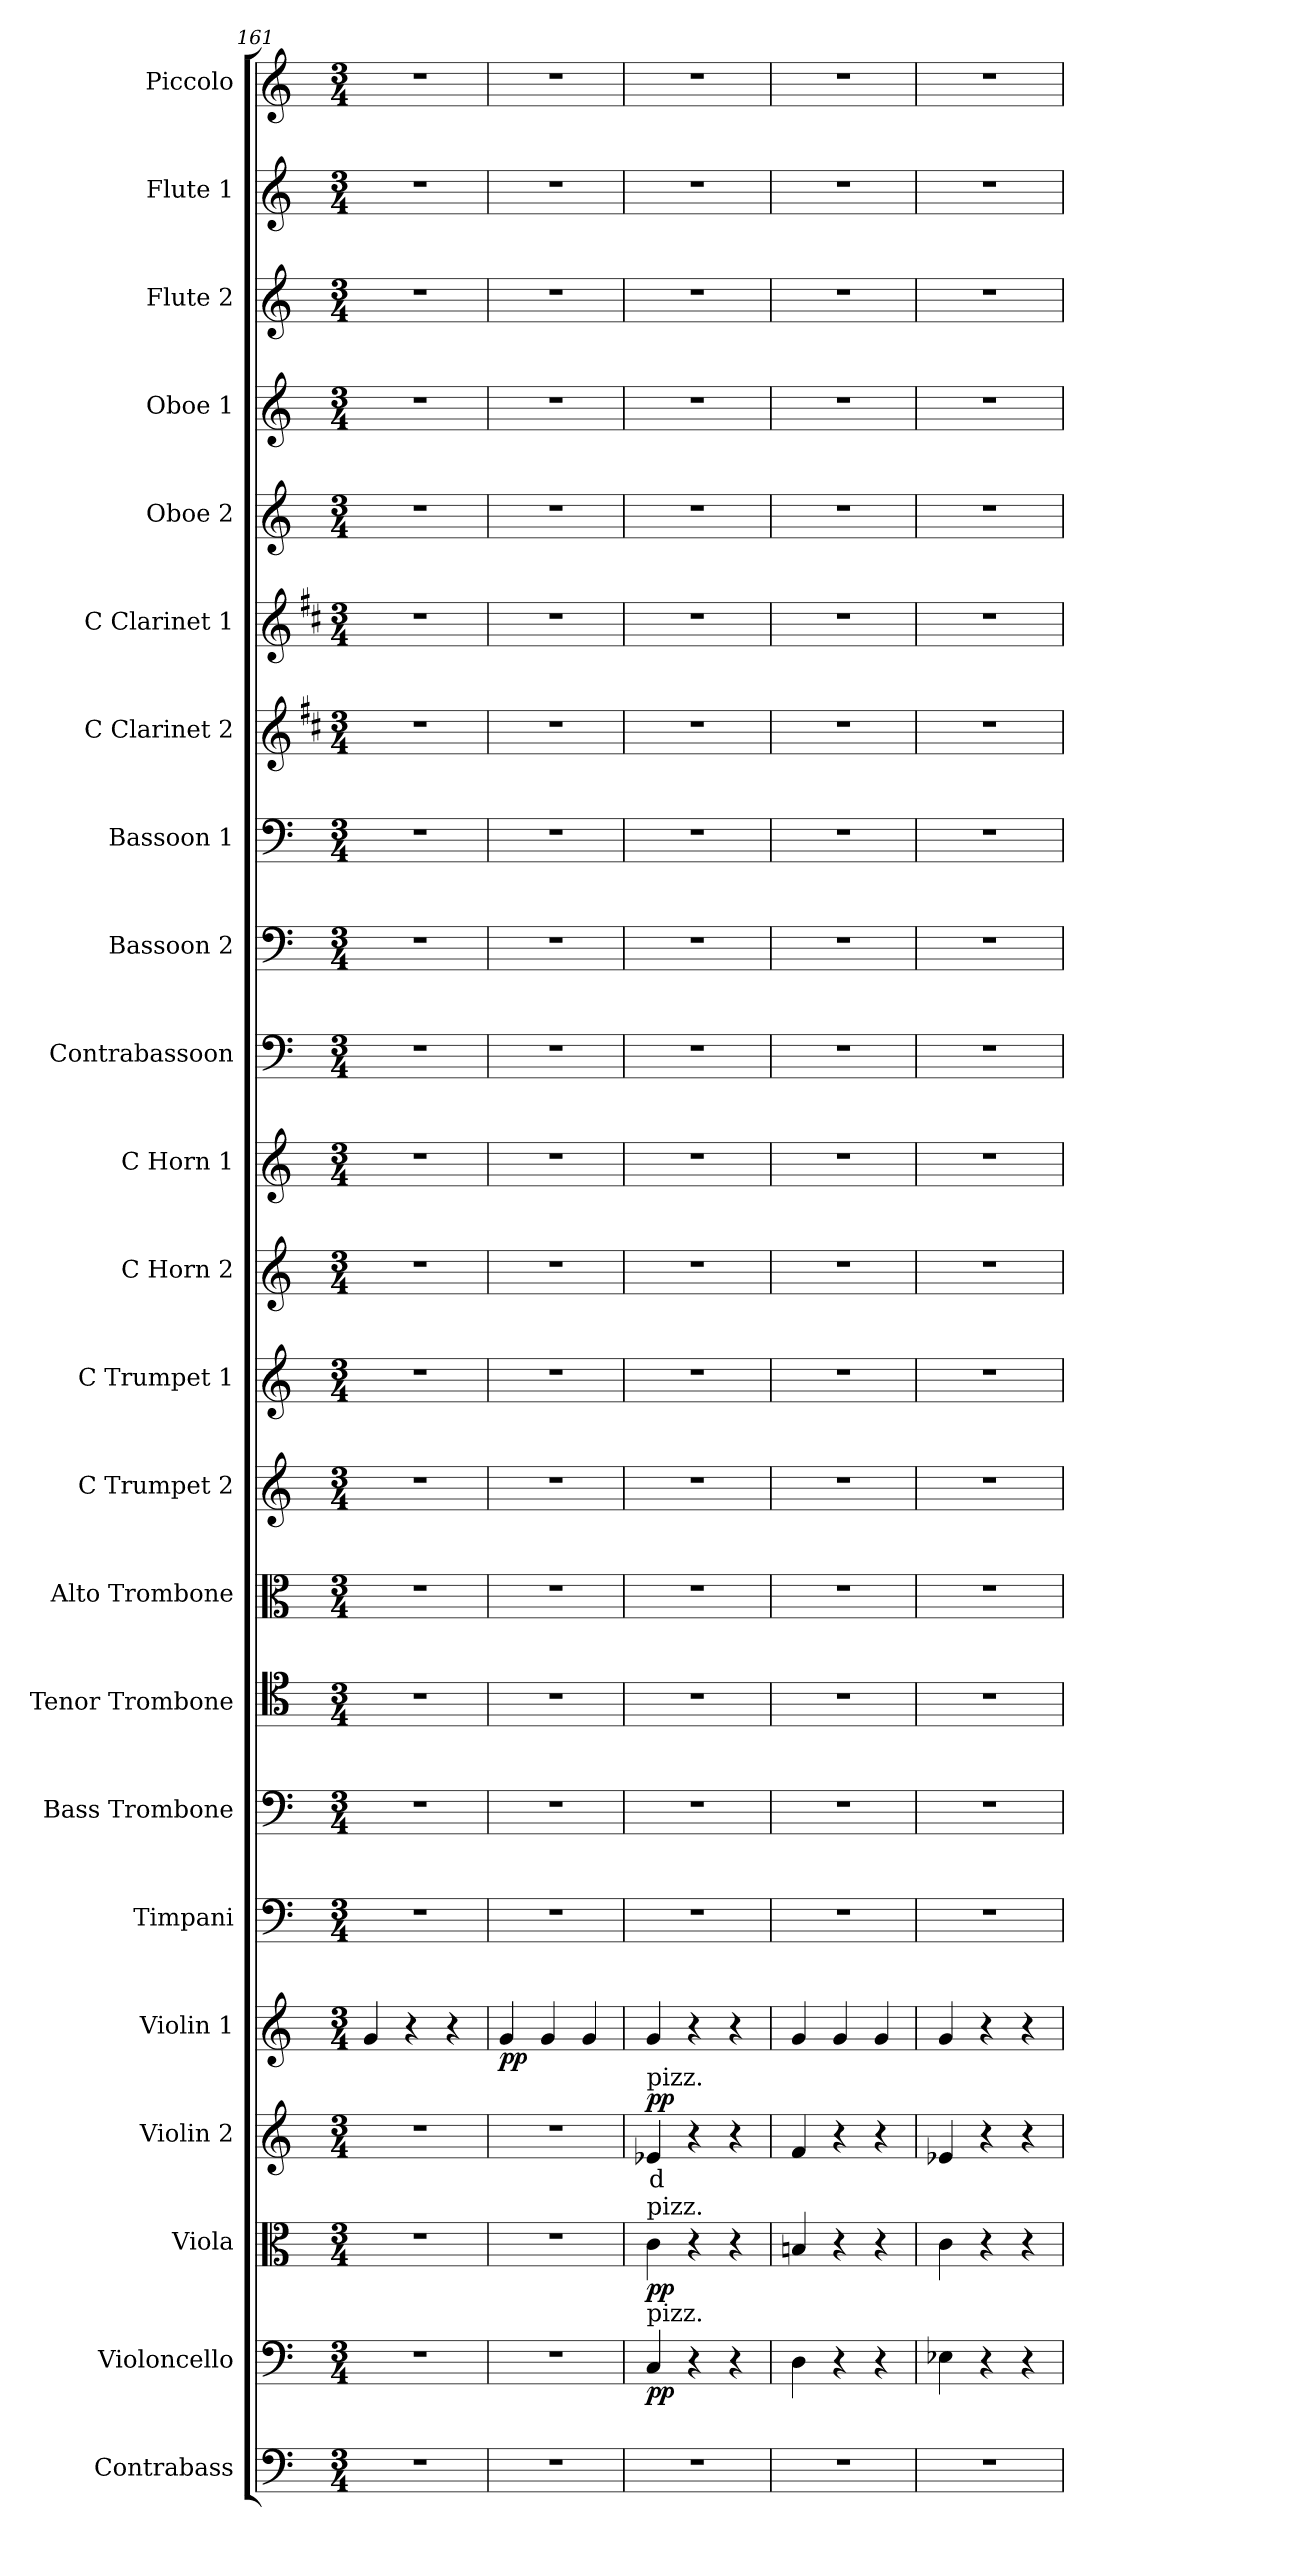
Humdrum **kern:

**kern	**kern	**dynam	**kern	**dynam	**kern	**text	**dynam	**kern	**dynam	**kern	**kern	**kern	**kern	**kern	**kern	**kern	**kern	**kern	**kern	**kern	**kern	**kern	**kern	**kern	**kern	**kern	**kern
*part23	*part22	*part22	*part21	*part21	*part20	*part20	*part20	*part19	*part19	*part18	*part17	*part16	*part15	*part14	*part13	*part12	*part11	*part10	*part9	*part8	*part7	*part6	*part5	*part4	*part3	*part2	*part1
*staff23	*staff22	*staff22	*staff21	*staff21	*staff20	*staff20	*staff20	*staff19	*staff19	*staff18	*staff17	*staff16	*staff15	*staff14	*staff13	*staff12	*staff11	*staff10	*staff9	*staff8	*staff7	*staff6	*staff5	*staff4	*staff3	*staff2	*staff1
*I"Contrabass	*I"Violoncello	*	*I"Viola	*	*I"Violin 2	*	*	*I"Violin 1	*	*I"Timpani	*I"Bass Trombone	*I"Tenor Trombone	*I"Alto Trombone	*I"C Trumpet 2	*I"C Trumpet 1	*I"C Horn 2	*I"C Horn 1	*I"Contrabassoon	*I"Bassoon 2	*I"Bassoon 1	*I"C Clarinet 2	*I"C Clarinet 1	*I"Oboe 2	*I"Oboe 1	*I"Flute 2	*I"Flute 1	*I"Piccolo
*I'Cb	*I'Vc	*	*I'Vla	*	*I'Vln 2	*	*	*I'Vln 1	*	*I'Timp	*I'B. Tbn.	*I'T. Tbn.	*I'A. Tbn.	*I'Tpt 2	*I'Tpt 1	*I'Hn 2	*I'Hn 1	*I'Cbsn	*I'Bsn 2	*I'Bsn 1	*I'Cl 2	*I'Cl 1	*I'Ob 2	*I'Ob 1	*I'Fl 2	*I'Fl 1	*I'Picc.
*clefF4	*clefF4	*	*clefC3	*	*clefG2	*	*	*clefG2	*	*clefF4	*clefF4	*clefC4	*clefC3	*clefG2	*clefG2	*clefG2	*clefG2	*clefF4	*clefF4	*clefF4	*clefG2	*clefG2	*clefG2	*clefG2	*clefG2	*clefG2	*clefG2
*ITrd7c12	*	*	*	*	*	*	*	*	*	*	*	*	*	*	*	*ITrd7c12	*ITrd7c12	*ITrd7c12	*	*	*ITrd1c2	*ITrd1c2	*	*	*	*	*ITrd-7c-12
*k[]	*k[]	*	*k[]	*	*k[]	*	*	*k[]	*	*k[]	*k[]	*k[]	*k[]	*k[]	*k[]	*k[]	*k[]	*k[]	*k[]	*k[]	*k[]	*k[]	*k[]	*k[]	*k[]	*k[]	*k[]
*M3/4	*M3/4	*	*M3/4	*	*M3/4	*	*	*M3/4	*	*M3/4	*M3/4	*M3/4	*M3/4	*M3/4	*M3/4	*M3/4	*M3/4	*M3/4	*M3/4	*M3/4	*M3/4	*M3/4	*M3/4	*M3/4	*M3/4	*M3/4	*M3/4
=161	=161	=161	=161	=161	=161	=161	=161	=161	=161	=161	=161	=161	=161	=161	=161	=161	=161	=161	=161	=161	=161	=161	=161	=161	=161	=161	=161
2.r	2.r	.	2.r	.	2.r	.	.	4g/	.	2.r	2.r	2.r	2.r	2.r	2.r	2.r	2.r	2.r	2.r	2.r	2.r	2.r	2.r	2.r	2.r	2.r	2.r
.	.	.	.	.	.	.	.	4r	.	.	.	.	.	.	.	.	.	.	.	.	.	.	.	.	.	.	.
.	.	.	.	.	.	.	.	4r	.	.	.	.	.	.	.	.	.	.	.	.	.	.	.	.	.	.	.
=162	=162	=162	=162	=162	=162	=162	=162	=162	=162	=162	=162	=162	=162	=162	=162	=162	=162	=162	=162	=162	=162	=162	=162	=162	=162	=162	=162
!	!	!	!	!	!	!	!	!	!LO:DY:b	!	!	!	!	!	!	!	!	!	!	!	!	!	!	!	!	!	!
2.r	2.r	.	2.r	.	2.r	.	.	4g/	pp	2.r	2.r	2.r	2.r	2.r	2.r	2.r	2.r	2.r	2.r	2.r	2.r	2.r	2.r	2.r	2.r	2.r	2.r
.	.	.	.	.	.	.	.	4g/	.	.	.	.	.	.	.	.	.	.	.	.	.	.	.	.	.	.	.
.	.	.	.	.	.	.	.	4g/	.	.	.	.	.	.	.	.	.	.	.	.	.	.	.	.	.	.	.
=163	=163	=163	=163	=163	=163	=163	=163	=163	=163	=163	=163	=163	=163	=163	=163	=163	=163	=163	=163	=163	=163	=163	=163	=163	=163	=163	=163
!	!	!	!	!	!LO:TX:a:t=pizz.	!	!	!	!	!	!	!	!	!	!	!	!	!	!	!	!	!	!	!	!	!	!
!	!	!	!LO:TX:a:t=pizz.	!	!	!	!	!	!	!	!	!	!	!	!	!	!	!	!	!	!	!	!	!	!	!	!
!	!LO:TX:a:t=pizz.	!	!	!	!	!	!	!	!	!	!	!	!	!	!	!	!	!	!	!	!	!	!	!	!	!	!
!	!	!LO:DY:b	!	!LO:DY:b	!	!LO:LY:color=#FF0000	!LO:DY:b	!	!	!	!	!	!	!	!	!	!	!	!	!	!	!	!	!	!	!	!
2.r	4C/	pp	4c\	pp	4e-X/	d	pp	4g/	.	2.r	2.r	2.r	2.r	2.r	2.r	2.r	2.r	2.r	2.r	2.r	2.r	2.r	2.r	2.r	2.r	2.r	2.r
.	4r	.	4r	.	4r	.	.	4r	.	.	.	.	.	.	.	.	.	.	.	.	.	.	.	.	.	.	.
.	4r	.	4r	.	4r	.	.	4r	.	.	.	.	.	.	.	.	.	.	.	.	.	.	.	.	.	.	.
=164	=164	=164	=164	=164	=164	=164	=164	=164	=164	=164	=164	=164	=164	=164	=164	=164	=164	=164	=164	=164	=164	=164	=164	=164	=164	=164	=164
2.r	4D\	.	4Bn/	.	4f/	.	.	4g/	.	2.r	2.r	2.r	2.r	2.r	2.r	2.r	2.r	2.r	2.r	2.r	2.r	2.r	2.r	2.r	2.r	2.r	2.r
.	4r	.	4r	.	4r	.	.	4g/	.	.	.	.	.	.	.	.	.	.	.	.	.	.	.	.	.	.	.
.	4r	.	4r	.	4r	.	.	4g/	.	.	.	.	.	.	.	.	.	.	.	.	.	.	.	.	.	.	.
=165	=165	=165	=165	=165	=165	=165	=165	=165	=165	=165	=165	=165	=165	=165	=165	=165	=165	=165	=165	=165	=165	=165	=165	=165	=165	=165	=165
2.r	4E-X\	.	4c\	.	4e-X/	.	.	4g/	.	2.r	2.r	2.r	2.r	2.r	2.r	2.r	2.r	2.r	2.r	2.r	2.r	2.r	2.r	2.r	2.r	2.r	2.r
.	4r	.	4r	.	4r	.	.	4r	.	.	.	.	.	.	.	.	.	.	.	.	.	.	.	.	.	.	.
.	4r	.	4r	.	4r	.	.	4r	.	.	.	.	.	.	.	.	.	.	.	.	.	.	.	.	.	.	.
=	=	=	=	=	=	=	=	=	=	=	=	=	=	=	=	=	=	=	=	=	=	=	=	=	=	=	=
*-	*-	*-	*-	*-	*-	*-	*-	*-	*-	*-	*-	*-	*-	*-	*-	*-	*-	*-	*-	*-	*-	*-	*-	*-	*-	*-	*-
